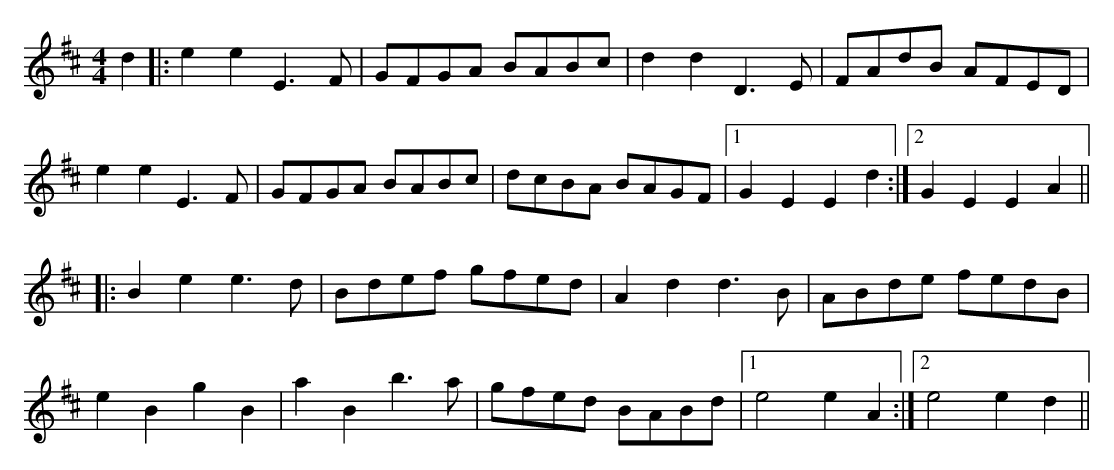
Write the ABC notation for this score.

X:1
M:4/4
K:Edor
d2|:e2e2 E3F|GFGA BABc|d2d2 D3E|FAdB AFED|
e2e2 E3F|GFGA BABc|dcBA BAGF|1 G2 E2 E2d2:|2 G2E2 E2A2||
|:B2e2 e3d|Bdef gfed|A2d2 d3B|ABde fedB|
e2B2 g2B2|a2B2 b3a|gfed BABd|1 e4 e2A2:|2 e4 e2d2||
